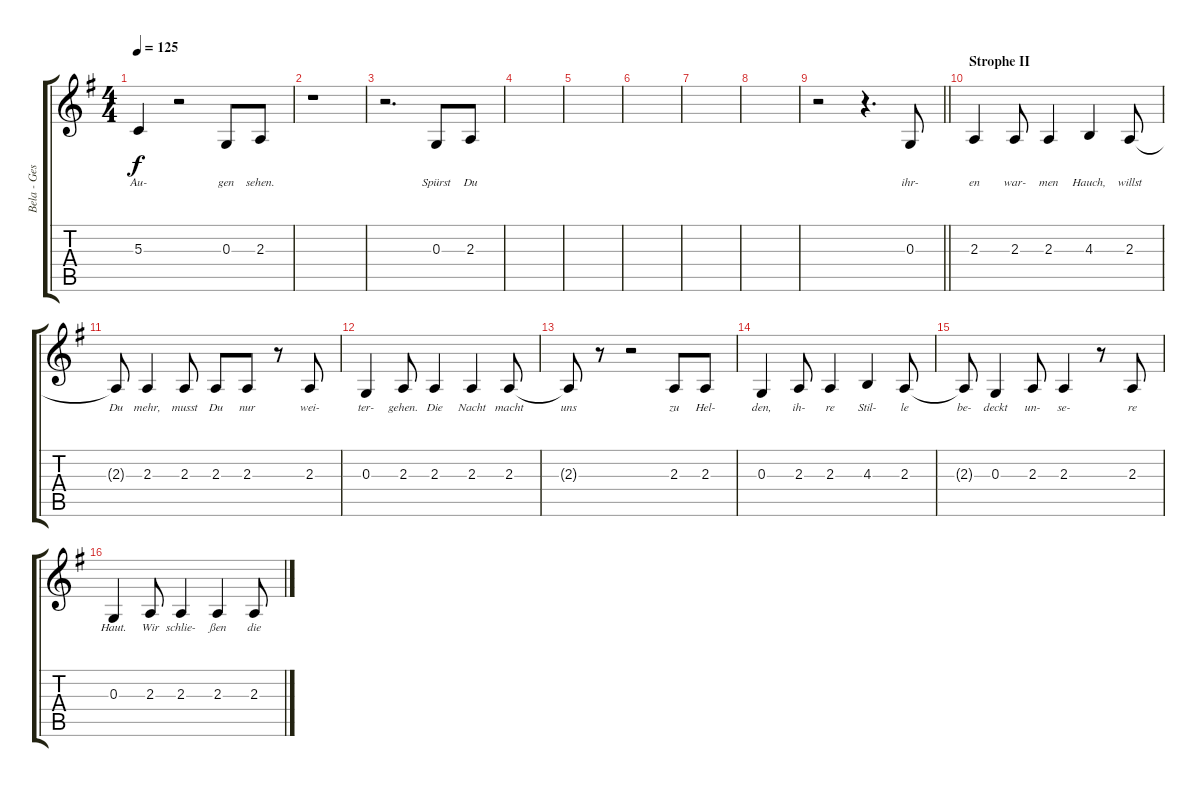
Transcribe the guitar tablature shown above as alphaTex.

\track ("Bela - Gesang" "Bela - Ges") {instrument lead8bassandlead}
\staff {score tabs}
\tuning (E4 B3 G3 D3 A2 E2) {hide}
\ts (4 4)
\tempo 125
\clef g2
\ks g
5.3{t}.4{lyrics (0 "Au-") lyrics (1 "") lyrics (2 "") lyrics (3 "") lyrics (4 "") dy f} r.2 0.3.8{lyrics (0 "gen") lyrics (1 "") lyrics (2 "") lyrics (3 "") lyrics (4 "")} 2.3.8{lyrics (0 "sehen.") lyrics (1 "") lyrics (2 "") lyrics (3 "") lyrics (4 "")} |
r.1 |
r.2{d} 0.3.8{lyrics (0 "Spürst") lyrics (1 "") lyrics (2 "") lyrics (3 "") lyrics (4 "")} 2.3.8{lyrics (0 "Du") lyrics (1 "") lyrics (2 "") lyrics (3 "") lyrics (4 "")} |
|
|
|
|
|
\barLineRight lightlight
r.2 r.4{d} 0.3.8{lyrics (0 "ihr-") lyrics (1 "") lyrics (2 "") lyrics (3 "") lyrics (4 "")} |
\section ("" "Strophe II")
2.3.4{lyrics (0 "en") lyrics (1 "") lyrics (2 "") lyrics (3 "") lyrics (4 "")} 2.3.8{lyrics (0 "war-") lyrics (1 "") lyrics (2 "") lyrics (3 "") lyrics (4 "")} 2.3.4{lyrics (0 "men") lyrics (1 "") lyrics (2 "") lyrics (3 "") lyrics (4 "")} 4.3.4{lyrics (0 "Hauch,") lyrics (1 "") lyrics (2 "") lyrics (3 "") lyrics (4 "")} 2.3.8{lyrics (0 "willst") lyrics (1 "") lyrics (2 "") lyrics (3 "") lyrics (4 "")} |
2.3{t}.8{lyrics (0 "Du") lyrics (1 "") lyrics (2 "") lyrics (3 "") lyrics (4 "")} 2.3.4{lyrics (0 "mehr,") lyrics (1 "") lyrics (2 "") lyrics (3 "") lyrics (4 "")} 2.3.8{lyrics (0 "musst") lyrics (1 "") lyrics (2 "") lyrics (3 "") lyrics (4 "")} 2.3.8{lyrics (0 "Du") lyrics (1 "") lyrics (2 "") lyrics (3 "") lyrics (4 "")} 2.3.8{lyrics (0 "nur") lyrics (1 "") lyrics (2 "") lyrics (3 "") lyrics (4 "")} r.8 2.3.8{lyrics (0 "wei-") lyrics (1 "") lyrics (2 "") lyrics (3 "") lyrics (4 "")} |
0.3.4{lyrics (0 "ter-") lyrics (1 "") lyrics (2 "") lyrics (3 "") lyrics (4 "")} 2.3.8{lyrics (0 "gehen.") lyrics (1 "") lyrics (2 "") lyrics (3 "") lyrics (4 "")} 2.3.4{lyrics (0 "Die") lyrics (1 "") lyrics (2 "") lyrics (3 "") lyrics (4 "")} 2.3.4{lyrics (0 "Nacht") lyrics (1 "") lyrics (2 "") lyrics (3 "") lyrics (4 "")} 2.3.8{lyrics (0 "macht") lyrics (1 "") lyrics (2 "") lyrics (3 "") lyrics (4 "")} |
2.3{t}.8{lyrics (0 "uns") lyrics (1 "") lyrics (2 "") lyrics (3 "") lyrics (4 "")} r.8 r.2 2.3.8{lyrics (0 "zu") lyrics (1 "") lyrics (2 "") lyrics (3 "") lyrics (4 "")} 2.3.8{lyrics (0 "Hel-") lyrics (1 "") lyrics (2 "") lyrics (3 "") lyrics (4 "")} |
0.3.4{lyrics (0 "den,") lyrics (1 "") lyrics (2 "") lyrics (3 "") lyrics (4 "")} 2.3.8{lyrics (0 "ih-") lyrics (1 "") lyrics (2 "") lyrics (3 "") lyrics (4 "")} 2.3.4{lyrics (0 "re") lyrics (1 "") lyrics (2 "") lyrics (3 "") lyrics (4 "")} 4.3.4{lyrics (0 "Stil-") lyrics (1 "") lyrics (2 "") lyrics (3 "") lyrics (4 "")} 2.3.8{lyrics (0 "le") lyrics (1 "") lyrics (2 "") lyrics (3 "") lyrics (4 "")} |
2.3{t}.8{lyrics (0 "be-") lyrics (1 "") lyrics (2 "") lyrics (3 "") lyrics (4 "")} 0.3.4{lyrics (0 "deckt") lyrics (1 "") lyrics (2 "") lyrics (3 "") lyrics (4 "")} 2.3.8{lyrics (0 "un-") lyrics (1 "") lyrics (2 "") lyrics (3 "") lyrics (4 "")} 2.3.4{lyrics (0 "se-") lyrics (1 "") lyrics (2 "") lyrics (3 "") lyrics (4 "")} r.8 2.3.8{lyrics (0 "re") lyrics (1 "") lyrics (2 "") lyrics (3 "") lyrics (4 "")} |
0.3.4{lyrics (0 "Haut.") lyrics (1 "") lyrics (2 "") lyrics (3 "") lyrics (4 "")} 2.3.8{lyrics (0 "Wir") lyrics (1 "") lyrics (2 "") lyrics (3 "") lyrics (4 "")} 2.3.4{lyrics (0 "schlie-") lyrics (1 "") lyrics (2 "") lyrics (3 "") lyrics (4 "")} 2.3.4{lyrics (0 "ßen") lyrics (1 "") lyrics (2 "") lyrics (3 "") lyrics (4 "")} 2.3.8{lyrics (0 "die") lyrics (1 "") lyrics (2 "") lyrics (3 "") lyrics (4 "")}
